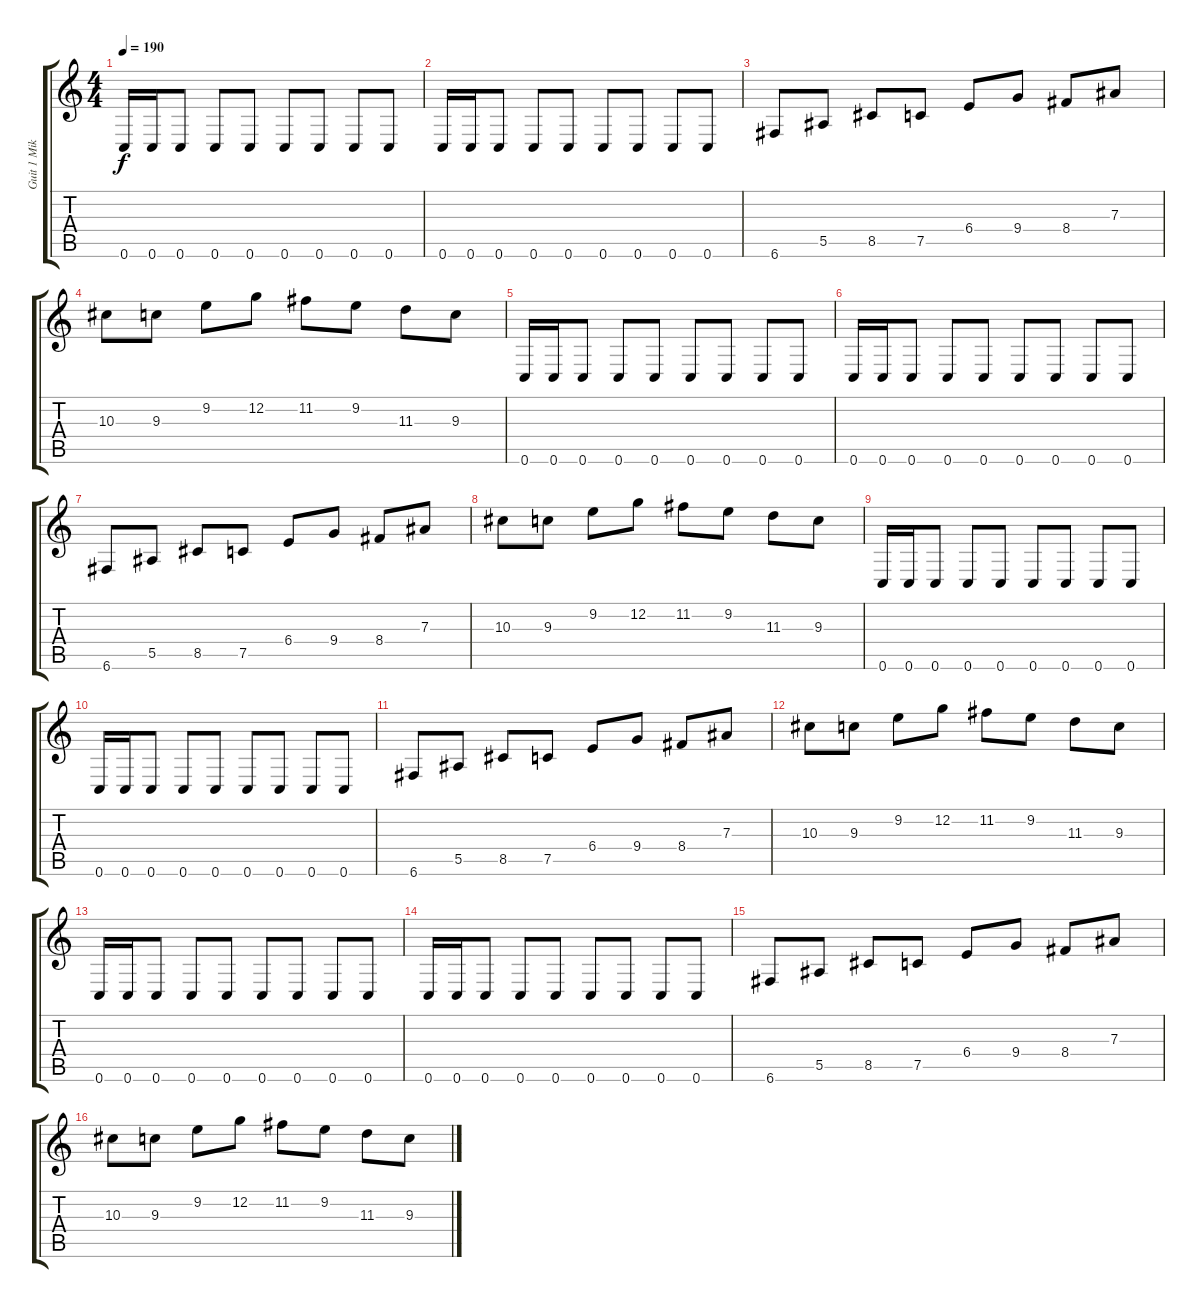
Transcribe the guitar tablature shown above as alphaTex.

\track ("Guit 1 Mike" "Guit 1 Mik") {instrument distortionguitar}
\staff {score tabs}
\tuning (C4 G3 Eb3 Bb2 F2 C2) {hide}
\ts (4 4)
\tempo 190
\clef g2
\ks c
0.6.16{dy f} 0.6.16 0.6.8 0.6.8 0.6.8 0.6.8 0.6.8 0.6.8 0.6.8 |
0.6.16 0.6.16 0.6.8 0.6.8 0.6.8 0.6.8 0.6.8 0.6.8 0.6.8 |
6.6.8 5.5.8 8.5.8 7.5.8 6.4.8 9.4.8 8.4.8 7.3.8 |
10.3.8 9.3.8 9.2.8 12.2.8 11.2.8 9.2.8 11.3.8 9.3.8 |
0.6.16 0.6.16 0.6.8 0.6.8 0.6.8 0.6.8 0.6.8 0.6.8 0.6.8 |
0.6.16 0.6.16 0.6.8 0.6.8 0.6.8 0.6.8 0.6.8 0.6.8 0.6.8 |
6.6.8 5.5.8 8.5.8 7.5.8 6.4.8 9.4.8 8.4.8 7.3.8 |
10.3.8 9.3.8 9.2.8 12.2.8 11.2.8 9.2.8 11.3.8 9.3.8 |
0.6.16 0.6.16 0.6.8 0.6.8 0.6.8 0.6.8 0.6.8 0.6.8 0.6.8 |
0.6.16 0.6.16 0.6.8 0.6.8 0.6.8 0.6.8 0.6.8 0.6.8 0.6.8 |
6.6.8 5.5.8 8.5.8 7.5.8 6.4.8 9.4.8 8.4.8 7.3.8 |
10.3.8 9.3.8 9.2.8 12.2.8 11.2.8 9.2.8 11.3.8 9.3.8 |
0.6.16 0.6.16 0.6.8 0.6.8 0.6.8 0.6.8 0.6.8 0.6.8 0.6.8 |
0.6.16 0.6.16 0.6.8 0.6.8 0.6.8 0.6.8 0.6.8 0.6.8 0.6.8 |
6.6.8 5.5.8 8.5.8 7.5.8 6.4.8 9.4.8 8.4.8 7.3.8 |
10.3.8 9.3.8 9.2.8 12.2.8 11.2.8 9.2.8 11.3.8 9.3.8
